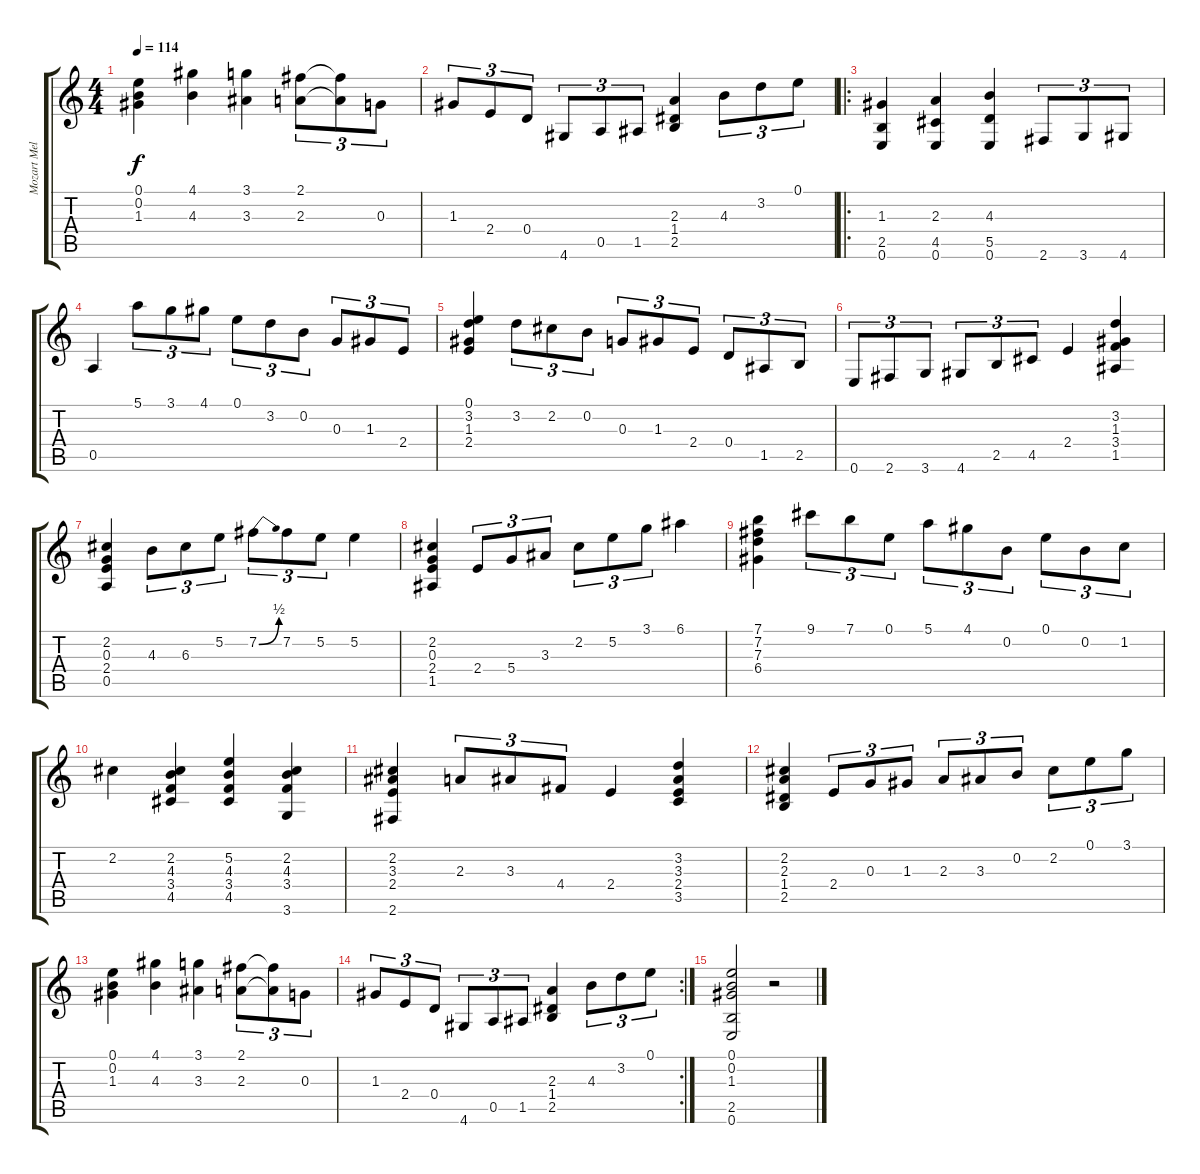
\track ("Mozart Mello" "Mozart Mel") {instrument electricguitarjazz}
\staff {score tabs}
\tuning (E4 B3 G3 D3 A2 E2) {hide}
\ts (4 4)
\tempo 114
\clef g2
\ks c
(0.1 0.2 1.3).4{dy f instrument electricguitarjazz} (4.1 4.3).4 (3.1 3.3).4 (2.1 2.3).8{tu (3 2)} (2.1{t} 2.3{t}).8{tu (3 2)} 0.3.8{tu (3 2)} |
1.3.8{tu (3 2)} 2.4.8{tu (3 2)} 0.4.8{tu (3 2)} 4.6.8{tu (3 2)} 0.5.8{tu (3 2)} 1.5.8{tu (3 2)} (2.3 1.4 2.5).4 4.3.8{tu (3 2)} 3.2.8{tu (3 2)} 0.1.8{tu (3 2)} |
\ro
(1.3 2.5 0.6).4 (2.3 4.5 0.6).4 (4.3 5.5 0.6).4 2.6.8{tu (3 2)} 3.6.8{tu (3 2)} 4.6.8{tu (3 2)} |
0.5.4 5.1.8{tu (3 2)} 3.1.8{tu (3 2)} 4.1.8{tu (3 2)} 0.1.8{tu (3 2)} 3.2.8{tu (3 2)} 0.2.8{tu (3 2)} 0.3.8{tu (3 2)} 1.3.8{tu (3 2)} 2.4.8{tu (3 2)} |
(0.1 3.2 1.3 2.4).4 3.2.8{tu (3 2)} 2.2.8{tu (3 2)} 0.2.8{tu (3 2)} 0.3.8{tu (3 2)} 1.3.8{tu (3 2)} 2.4.8{tu (3 2)} 0.4.8{tu (3 2)} 1.5.8{tu (3 2)} 2.5.8{tu (3 2)} |
0.6.8{tu (3 2)} 2.6.8{tu (3 2)} 3.6.8{tu (3 2)} 4.6.8{tu (3 2)} 2.5.8{tu (3 2)} 4.5.8{tu (3 2)} 2.4.4 (3.2 1.3 3.4 1.5).4 |
(2.2 0.3 2.4 0.5).4 4.3.8{tu (3 2)} 6.3.8{tu (3 2)} 5.2.8{tu (3 2)} 7.2{be (bend 0 0 60 2)}.8{tu (3 2)} 7.2.8{tu (3 2)} 5.2.8{tu (3 2)} 5.2.4 |
(2.2 0.3 2.4 1.5).4 2.4.8{tu (3 2)} 5.4.8{tu (3 2)} 3.3.8{tu (3 2)} 2.2.8{tu (3 2)} 5.2.8{tu (3 2)} 3.1.8{tu (3 2)} 6.1.4 |
(7.1 7.2 7.3 6.4).4 9.1.8{tu (3 2)} 7.1.8{tu (3 2)} 0.1.8{tu (3 2)} 5.1.8{tu (3 2)} 4.1.8{tu (3 2)} 0.2.8{tu (3 2)} 0.1.8{tu (3 2)} 0.2.8{tu (3 2)} 1.2.8{tu (3 2)} |
2.2.4 (2.2 4.3 3.4 4.5).4 (5.2 4.3 3.4 4.5).4 (2.2 4.3 3.4 3.6).4 |
(2.2 3.3 2.4 2.6).4 2.3.8{tu (3 2)} 3.3.8{tu (3 2)} 4.4.8{tu (3 2)} 2.4.4 (3.2 3.3 2.4 3.5).4 |
(2.2 2.3 1.4 2.5).4 2.4.8{tu (3 2)} 0.3.8{tu (3 2)} 1.3.8{tu (3 2)} 2.3.8{tu (3 2)} 3.3.8{tu (3 2)} 0.2.8{tu (3 2)} 2.2.8{tu (3 2)} 0.1.8{tu (3 2)} 3.1.8{tu (3 2)} |
(0.1 0.2 1.3).4 (4.1 4.3).4 (3.1 3.3).4 (2.1 2.3).8{tu (3 2)} (2.1{t} 2.3{t}).8{tu (3 2)} 0.3.8{tu (3 2)} |
\rc 2
1.3.8{tu (3 2)} 2.4.8{tu (3 2)} 0.4.8{tu (3 2)} 4.6.8{tu (3 2)} 0.5.8{tu (3 2)} 1.5.8{tu (3 2)} (2.3 1.4 2.5).4 4.3.8{tu (3 2)} 3.2.8{tu (3 2)} 0.1.8{tu (3 2)} |
(0.1 0.2 1.3 2.5 0.6).2 r.2
